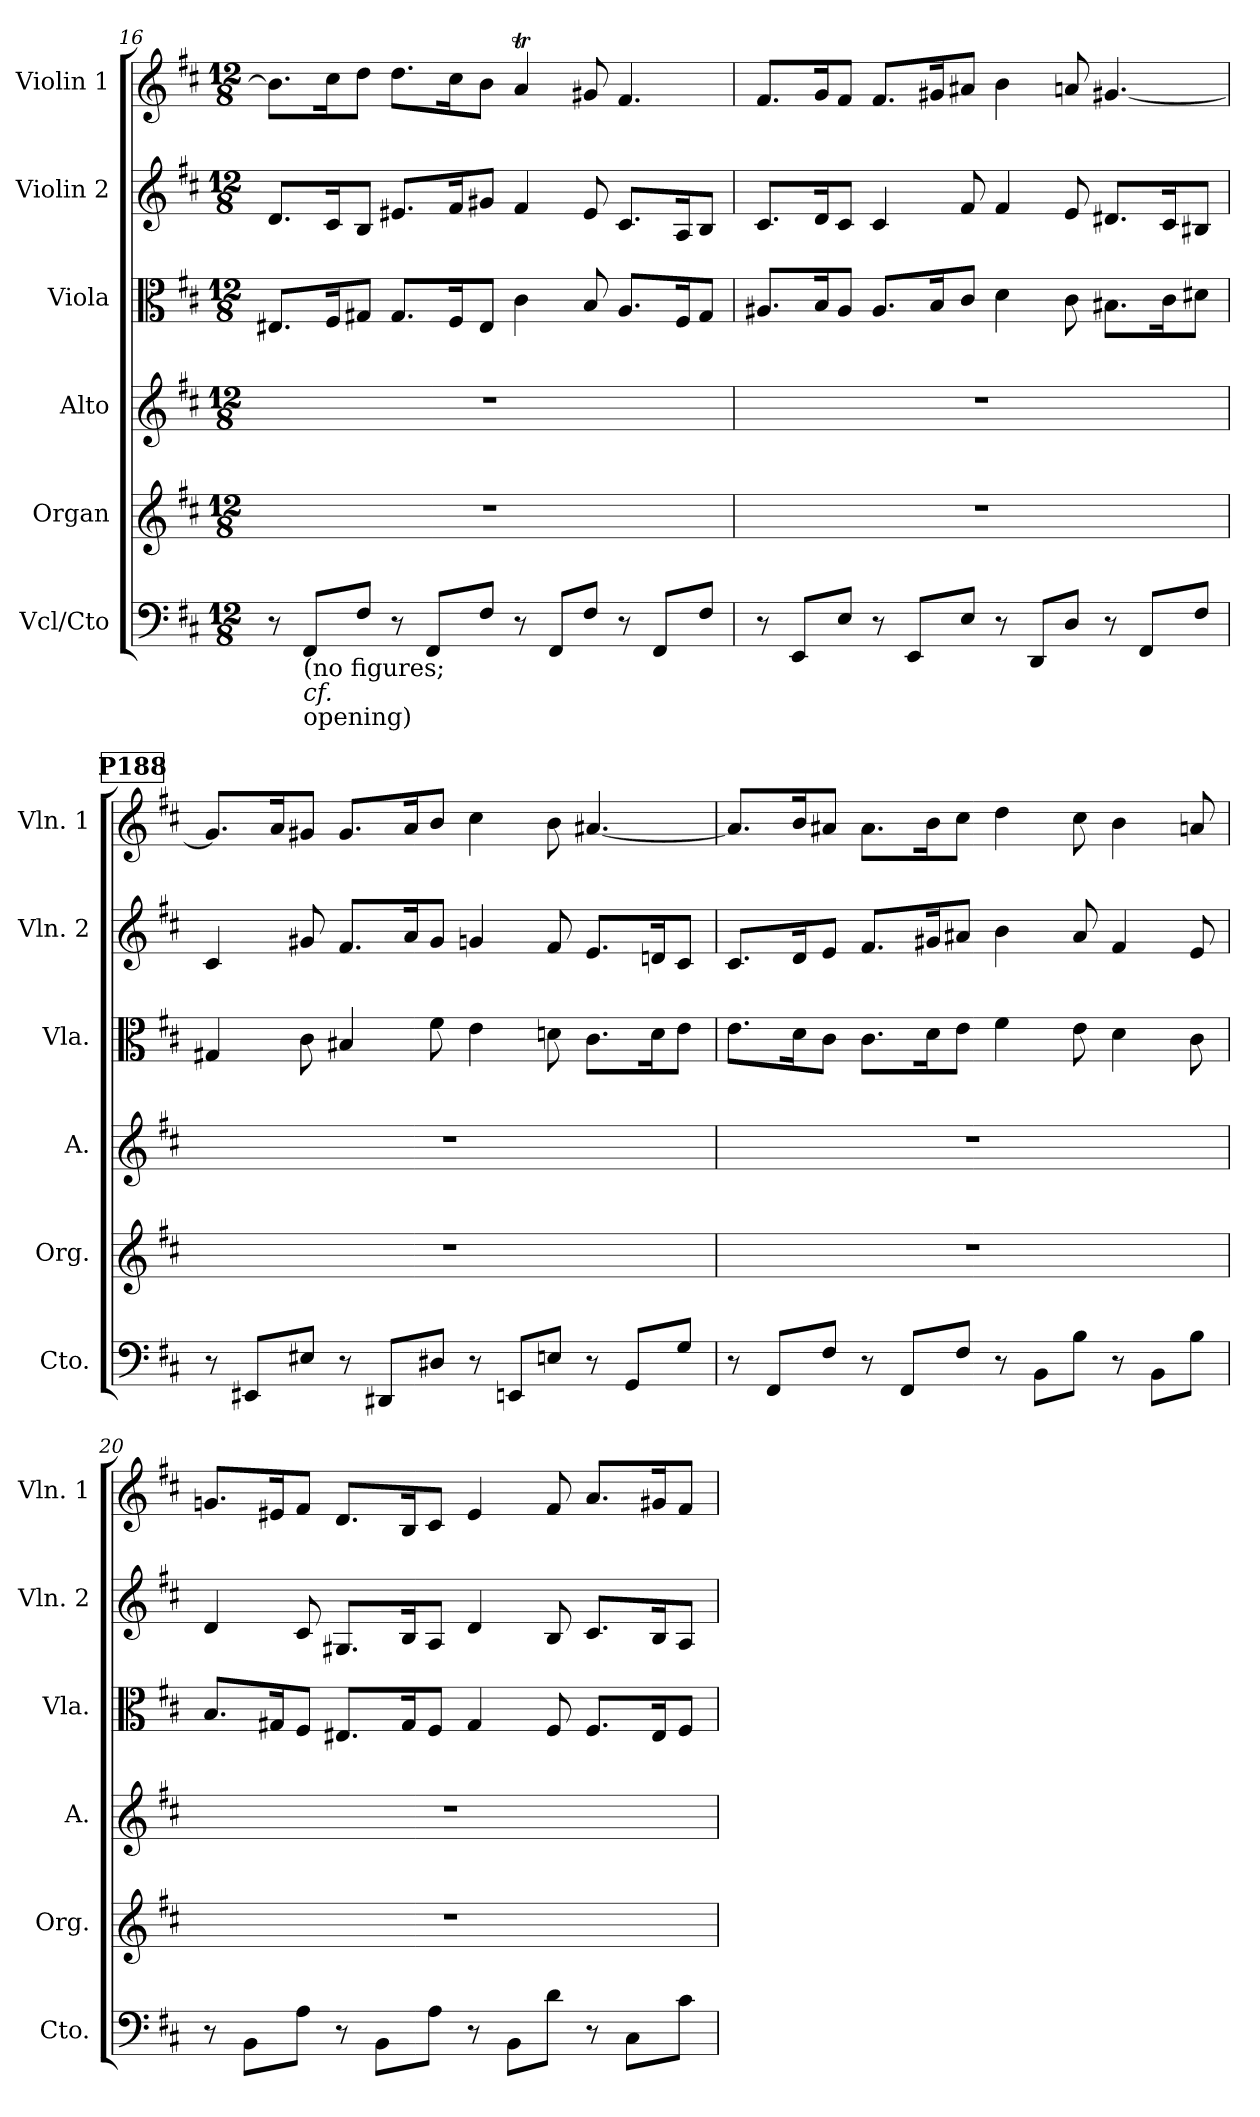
**kern	**kern	**kern	**kern	**kern	**kern
*part6	*part5	*part4	*part3	*part2	*part1
*staff6	*staff5	*staff4	*staff3	*staff2	*staff1
*I"Vcl/Cto	*I"Organ	*I"Alto	*I"Viola	*I"Violin 2	*I"Violin 1
*I'Cto.	*I'Org.	*I'A.	*I'Vla.	*I'Vln. 2	*I'Vln. 1
!!LO:PB:g=z
*clefF4	*clefG2	*clefG2	*clefC3	*clefG2	*clefG2
*k[f#c#]	*k[f#c#]	*k[f#c#]	*k[f#c#]	*k[f#c#]	*k[f#c#]
*M12/8	*M12/8	*M12/8	*M12/8	*M12/8	*M12/8
=16	=16	=16	=16	=16	=16
8r	1.r	1.r	8.E#X/L	8.d/L	8.b\L]
!LO:TX:b:t=(no figures;	!	!	!	!	!
!LO:TX:b:i:t=cf.	!	!	!	!	!
!LO:TX:b:t=opening)	!	!	!	!	!
8FF#/L	.	.	.	.	.
.	.	.	16F#/K	16c#/K	16cc#\K
8F#/J	.	.	8G#X/J	8B/J	8dd\J
8r	.	.	8.G#/L	8.e#X/L	8.dd\L
8FF#/L	.	.	.	.	.
.	.	.	16F#/K	16f#/K	16cc#\K
8F#/J	.	.	8E#/J	8g#X/J	8b\J
8r	.	.	4c#\	4f#/	4aT/
8FF#/L	.	.	.	.	.
8F#/J	.	.	8B/	8e#/	8g#X/
8r	.	.	8.A/L	8.c#/L	4.f#/
8FF#/L	.	.	.	.	.
.	.	.	16F#/K	16A/K	.
8F#/J	.	.	8G#/J	8B/J	.
=17	=17	=17	=17	=17	=17
8r	1.r	1.r	8.A#X/L	8.c#/L	8.f#/L
8EE/L	.	.	.	.	.
.	.	.	16B/K	16d/K	16g/K
8E/J	.	.	8A#/J	8c#/J	8f#/J
8r	.	.	8.A#/L	4c#/	8.f#/L
8EE/L	.	.	.	.	.
.	.	.	16B/K	.	16g#X/K
8E/J	.	.	8c#/J	8f#/	8a#X/J
8r	.	.	4d\	4f#/	4b\
8DD/L	.	.	.	.	.
8D/J	.	.	8c#\	8e/	8an/
8r	.	.	8.B#X\L	8.d#X/L	[4.g#X/
8FF#/L	.	.	.	.	.
.	.	.	16c#\K	16c#/K	.
8F#/J	.	.	8d#X\J	8B#X/J	.
!!LO:LB:g=z
!!LO:REH:place=s1:a:B:fs=14:t=P188
=18	=18	=18	=18	=18	=18
8r	1.r	1.r	4G#X/	4c#/	8.g#/L]
8EE#X/L	.	.	.	.	.
.	.	.	.	.	16a/K
8E#X/J	.	.	8c#\	8g#X/	8g#X/J
8r	.	.	4B#X/	8.f#/L	8.g#/L
8DD#X/L	.	.	.	.	.
.	.	.	.	16a/K	16a/K
8D#X/J	.	.	8f#\	8g#/J	8b/J
8r	.	.	4e\	4gn/	4cc#\
8EEn/L	.	.	.	.	.
8En/J	.	.	8dn\	8f#/	8b\
8r	.	.	8.c#\L	8.e/L	[4.a#X/
8GG/L	.	.	.	.	.
.	.	.	16d\K	16dn/K	.
8G/J	.	.	8e\J	8c#/J	.
=19	=19	=19	=19	=19	=19
8r	1.r	1.r	8.e\L	8.c#/L	8.a#/L]
8FF#/L	.	.	.	.	.
.	.	.	16d\K	16d/K	16b/K
8F#/J	.	.	8c#\J	8e/J	8a#X/J
8r	.	.	8.c#\L	8.f#/L	8.a#\L
8FF#/L	.	.	.	.	.
.	.	.	16d\K	16g#X/K	16b\K
8F#/J	.	.	8e\J	8a#X/J	8cc#\J
8r	.	.	4f#\	4b\	4dd\
8BB\L	.	.	.	.	.
8B\J	.	.	8e\	8a#/	8cc#\
8r	.	.	4d\	4f#/	4b\
8BB\L	.	.	.	.	.
8B\J	.	.	8c#\	8e/	8an/
!!LO:PB:g=z
=20	=20	=20	=20	=20	=20
8r	1.r	1.r	8.B/L	4d/	8.gn/L
8BB\L	.	.	.	.	.
.	.	.	16G#X/K	.	16e#X/K
8A\J	.	.	8F#/J	8c#/	8f#/J
8r	.	.	8.E#X/L	8.G#X/L	8.d/L
8BB\L	.	.	.	.	.
.	.	.	16G#/K	16B/K	16B/K
8A\J	.	.	8F#/J	8A/J	8c#/J
8r	.	.	4G#/	4d/	4e#/
8BB\L	.	.	.	.	.
8d\J	.	.	8F#/	8B/	8f#/
8r	.	.	8.F#/L	8.c#/L	8.a/L
8C#\L	.	.	.	.	.
.	.	.	16E#/K	16B/K	16g#X/K
8c#\J	.	.	8F#/J	8A/J	8f#/J
=	=	=	=	=	=
*-	*-	*-	*-	*-	*-
